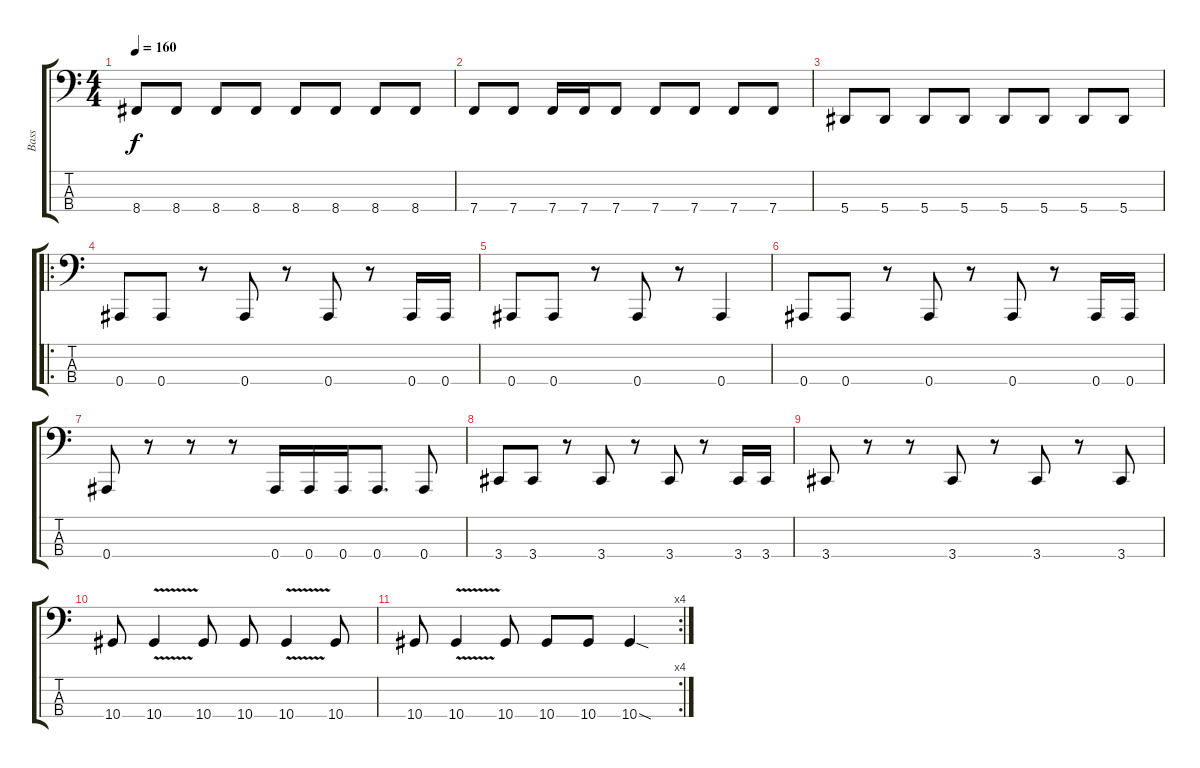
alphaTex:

\track ("Bass" "Bass") {instrument electricbasspick}
\staff {score tabs}
\tuning (Eb2 Bb1 F1 Bb0) {hide}
\ts (4 4)
\tempo 160
\clef f4
\ks c
8.4.8{dy f} 8.4.8 8.4.8 8.4.8 8.4.8 8.4.8 8.4.8 8.4.8 |
7.4.8 7.4.8 7.4.16 7.4.16 7.4.8 7.4.8 7.4.8 7.4.8 7.4.8 |
5.4.8 5.4.8 5.4.8 5.4.8 5.4.8 5.4.8 5.4.8 5.4.8 |
\ro
0.4.8 0.4.8 r.8 0.4.8 r.8 0.4.8 r.8 0.4.16 0.4.16 |
0.4.8 0.4.8 r.8 0.4.8 r.8 0.4.4 |
0.4.8 0.4.8 r.8 0.4.8 r.8 0.4.8 r.8 0.4.16 0.4.16 |
0.4.8 r.8 r.8 r.8 0.4.16 0.4.16 0.4.16 0.4.8{d} 0.4.8 |
3.4.8 3.4.8 r.8 3.4.8 r.8 3.4.8 r.8 3.4.16 3.4.16 |
3.4.8 r.8 r.8 3.4.8 r.8 3.4.8 r.8 3.4.8 |
10.4.8 10.4{v}.4 10.4.8 10.4.8 10.4{v}.4 10.4.8 |
\rc 4
10.4.8 10.4{v}.4 10.4.8 10.4.8 10.4.8 10.4{sod}.4
